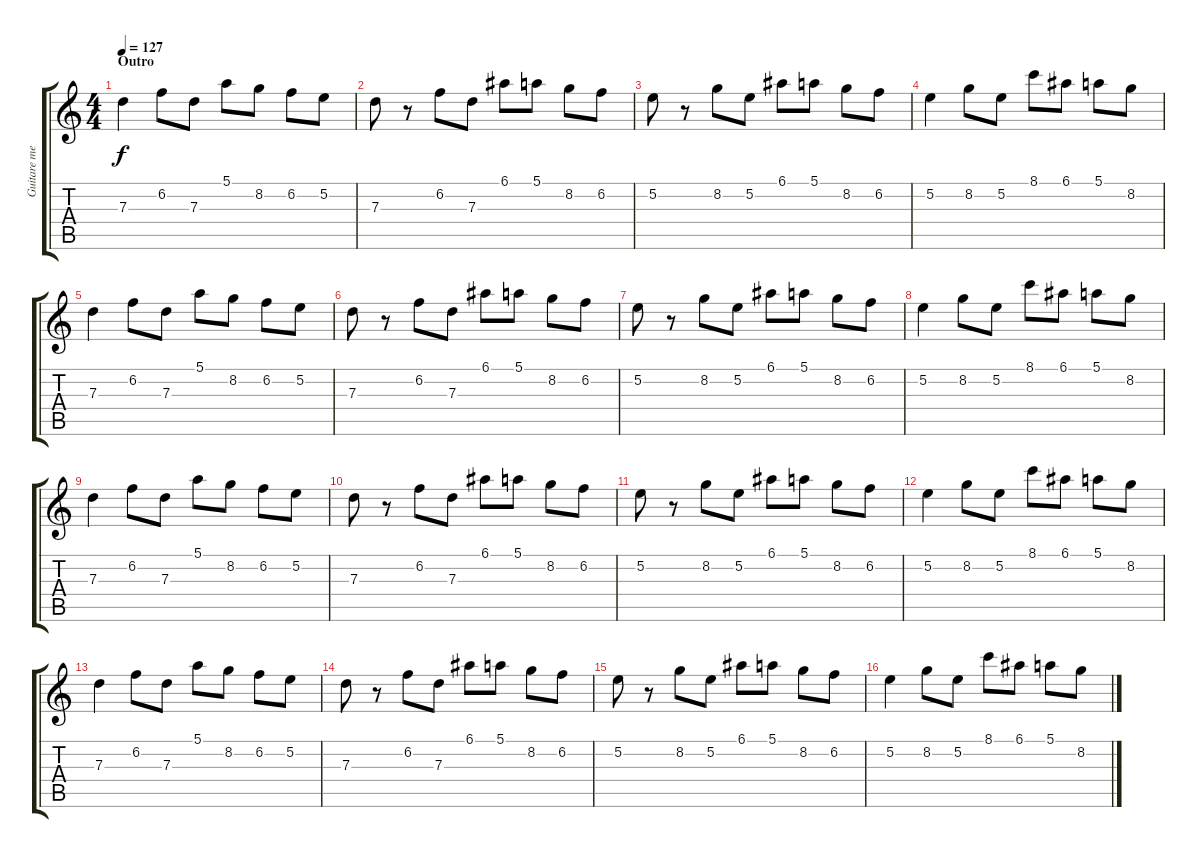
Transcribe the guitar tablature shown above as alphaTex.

\track ("Guitare melodie" "Guitare me") {instrument acousticguitarsteel}
\staff {score tabs}
\tuning (E4 B3 G3 D3 A2 E2) {hide}
\ts (4 4)
\section ("" "Outro")
\tempo 127
\clef g2
\ks c
7.3.4{dy f} 6.2.8 7.3.8 5.1.8 8.2.8 6.2.8 5.2.8 |
7.3.8 r.8 6.2.8 7.3.8 6.1.8 5.1.8 8.2.8 6.2.8 |
5.2.8 r.8 8.2.8 5.2.8 6.1.8 5.1.8 8.2.8 6.2.8 |
5.2.4 8.2.8 5.2.8 8.1.8 6.1.8 5.1.8 8.2.8 |
7.3.4 6.2.8 7.3.8 5.1.8 8.2.8 6.2.8 5.2.8 |
7.3.8 r.8 6.2.8 7.3.8 6.1.8 5.1.8 8.2.8 6.2.8 |
5.2.8 r.8 8.2.8 5.2.8 6.1.8 5.1.8 8.2.8 6.2.8 |
5.2.4 8.2.8 5.2.8 8.1.8 6.1.8 5.1.8 8.2.8 |
7.3.4 6.2.8 7.3.8 5.1.8 8.2.8 6.2.8 5.2.8 |
7.3.8 r.8 6.2.8 7.3.8 6.1.8 5.1.8 8.2.8 6.2.8 |
5.2.8 r.8 8.2.8 5.2.8 6.1.8 5.1.8 8.2.8 6.2.8 |
5.2.4 8.2.8 5.2.8 8.1.8 6.1.8 5.1.8 8.2.8 |
7.3.4 6.2.8 7.3.8 5.1.8 8.2.8 6.2.8 5.2.8 |
7.3.8 r.8 6.2.8 7.3.8 6.1.8 5.1.8 8.2.8 6.2.8 |
5.2.8 r.8 8.2.8 5.2.8 6.1.8 5.1.8 8.2.8 6.2.8 |
5.2.4 8.2.8 5.2.8 8.1.8 6.1.8 5.1.8 8.2.8
